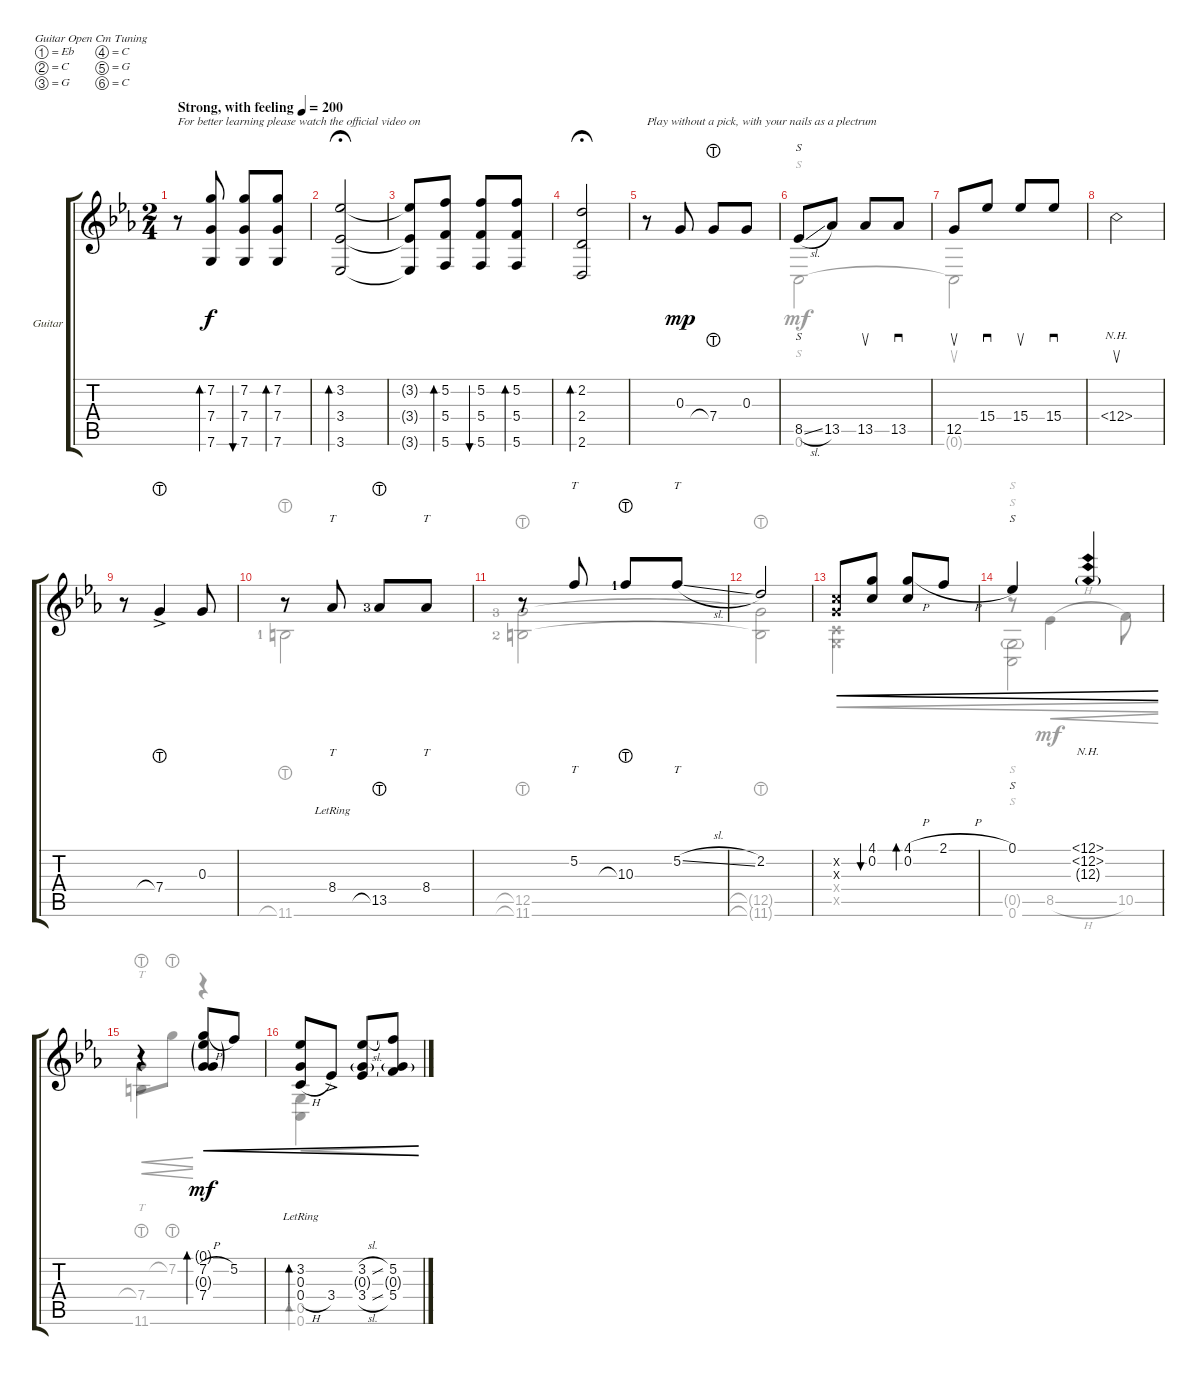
\defaultSystemsLayout 4
\bracketExtendMode groupsimilarinstruments
\firstSystemTrackNameOrientation horizontal
\otherSystemsTrackNameOrientation horizontal
\track ("Acoustic Guitar" "Guitar") {instrument acousticguitarsteel}
\staff {score tabs}
\tuning (Eb4 C4 G3 C3 G2 C2)
\voice
\ts (2 4)
\tempo (200 "Strong, with feeling")
\clef g2
\ks cminor
r.8{txt "For better learning please watch the official video on" dy f instrument acousticguitarsteel} (7.6 7.4 7.2).8{bd 30} (7.6 7.4 7.2).8{bu 30} (7.6 7.4 7.2).8{bd 30} |
(3.2 3.4 3.6).2{bd 30 fermata (medium 0.94)} |
(3.6{t} 3.4{t} 3.2{t}).8 (5.6 5.4 5.2).8{bd 30} (5.6 5.4 5.2).8{bu 30} (5.6 5.4 5.2).8{bd 30} |
(2.6 2.4 2.2).2{bd 30 fermata (medium 0.82)} |
\scale
0.319588 r.8{txt "Play without a pick, with your nails as a plectrum"} 0.3.8{dy mp} 7.4{lht}.8 0.3.8 |
\scale
0.189332 8.5{sl}.8{s} 13.5.8 13.5.8{su} 13.5.8{sd} |
\scale
0.226625 12.5.8{su} 15.4.8{sd} 15.4.8{su} 15.4.8{sd} |
\scale
0.265513 12.4{nh}.2{su} |
\scale
0.29636 r.8 7.4{lht ac}.4 0.3.8 |
\scale
0.298094 r.8 8.4{lr}.8{tt} 13.5{lht lf 4}.8 8.4.8{tt} |
\scale
0.276596 r.8 5.2.8{tt} 10.3{lht lf 2}.8 5.2{sl}.8{tt} |
\scale
0.128116 2.2.2 |
\scale
0.296849 (0.3{x} 0.2{x}).8{cre} (4.1 0.2).8{bu 30 cre} (0.2 4.1{h}).8{bd 30 cre} 2.1{h}.8{cre} |
\scale
0.205638 0.1.4{s cre} (12.1{nh} 12.2{nh} 12.3{nh g}).4{cre} |
\scale
0.270629 r.4 (7.2{h} 0.1{g} 0.3{g} 7.4).8{bd 30 cre dy mf} 5.2.8{cre} |
\scale
0.226191 (3.2{lr} 0.4{h} 0.3).8{bd 0 cre} 3.4{ac}.8{cre} (3.4{sl} 3.2{sl} 0.3{g}).8{cre} (5.2 5.4 0.3{g}).8{cre}
\voice
\clef g2
\ottava regular
\simile none
\ks cminor
|
|
|
|
|
0.6.2{s} |
0.6{t}.2{su} |
|
|
11.6{lht lf 2}.2 |
(11.6{lht lf 3} 12.5{lht lf 4}).2 |
(12.5{lht t} 11.6{lht t}).2 |
(0.4{x} 0.5{x}).2{cre} |
(0.6 0.5{g}).2{s cre} |
11.6.4{tt cre dy mf} r.4{bd 0} |
(0.6 0.5).4{bd 30 cre}
\voice
\clef g2
\ottava regular
\simile none
\ks cminor
|
|
|
|
|
|
|
|
|
|
|
|
|
r.8{s} 8.5{h}.4{cre} 10.5.8{cre} |
7.4{lht}.8{cre dy mf} 7.2{lht}.8{cre} r.4{bd 0} |
